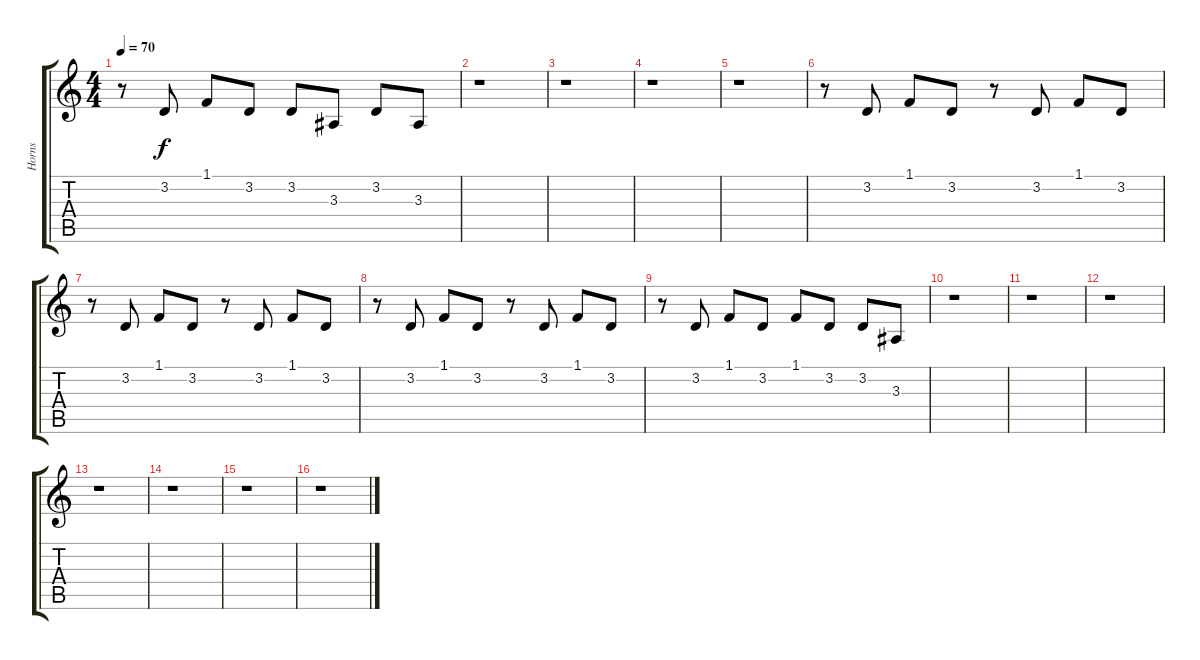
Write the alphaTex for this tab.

\track ("Horns               " "Horns     ") {instrument stringensemble1}
\staff {score tabs}
\tuning (E4 B3 G3 D3 A2 E2) {hide}
\ts (4 4)
\tempo 70
\clef g2
\ks c
r.8{dy f} 3.2.8 1.1.8 3.2.8 3.2.8 3.3.8 3.2.8 3.3.8 |
r.1 |
r.1 |
r.1 |
r.1 |
r.8 3.2.8 1.1.8 3.2.8 r.8 3.2.8 1.1.8 3.2.8 |
r.8 3.2.8 1.1.8 3.2.8 r.8 3.2.8 1.1.8 3.2.8 |
r.8 3.2.8 1.1.8 3.2.8 r.8 3.2.8 1.1.8 3.2.8 |
r.8 3.2.8 1.1.8 3.2.8 1.1.8 3.2.8 3.2.8 3.3.8 |
r.1 |
r.1 |
r.1 |
r.1 |
r.1 |
r.1 |
r.1
